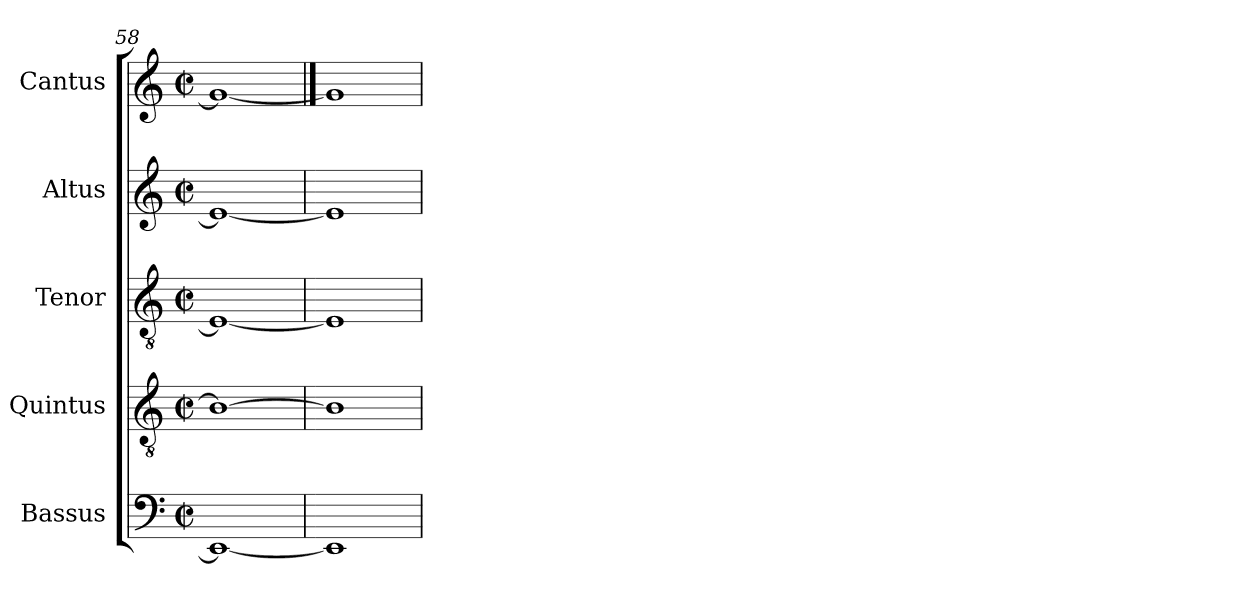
**kern	**kern	**kern	**kern	**kern
*part5	*part4	*part3	*part2	*part1
*staff5	*staff4	*staff3	*staff2	*staff1
*I"Bassus	*I"Quintus	*I"Tenor	*I"Altus	*I"Cantus
*clefF4	*clefGv2	*clefGv2	*clefG2	*clefG2
*M2/2	*M2/2	*M2/2	*M2/2	*M2/2
*met(c|)	*met(c|)	*met(c|)	*met(c|)	*met(c|)
=58	=58	=58	=58	=58
1EE_	1B_	1E_	1e_	1g#_
=59	=59	=59	=59	==59
1EE]	1B]	1E]	1e]	1g#]
=	=	=	=	=
*-	*-	*-	*-	*-
